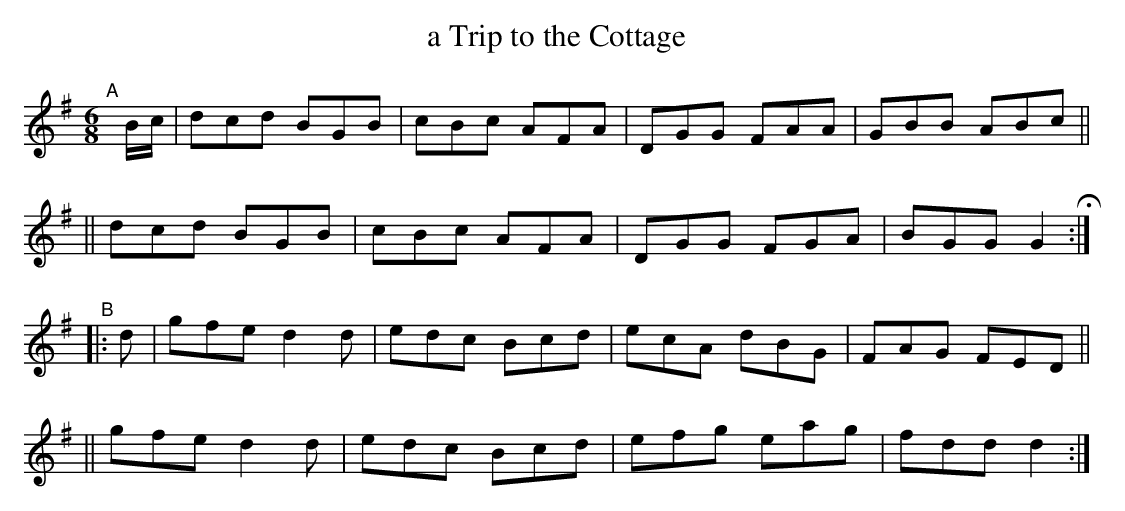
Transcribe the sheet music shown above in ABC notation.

X:1
T: a Trip to the Cottage
M: 6/8
L: 1/8
K: Dmix
"^A"[|] B/c/ \
|  dcd BGB | cBc AFA | DGG FAA | GBB ABc ||
|| dcd BGB | cBc AFA | DGG FGA | BGG G2H :|
"^B"|: d \
|  gfe d2d | edc Bcd | ecA dBG | FAG FED ||
|| gfe d2d | edc Bcd | efg eag | fdd d2 :|
